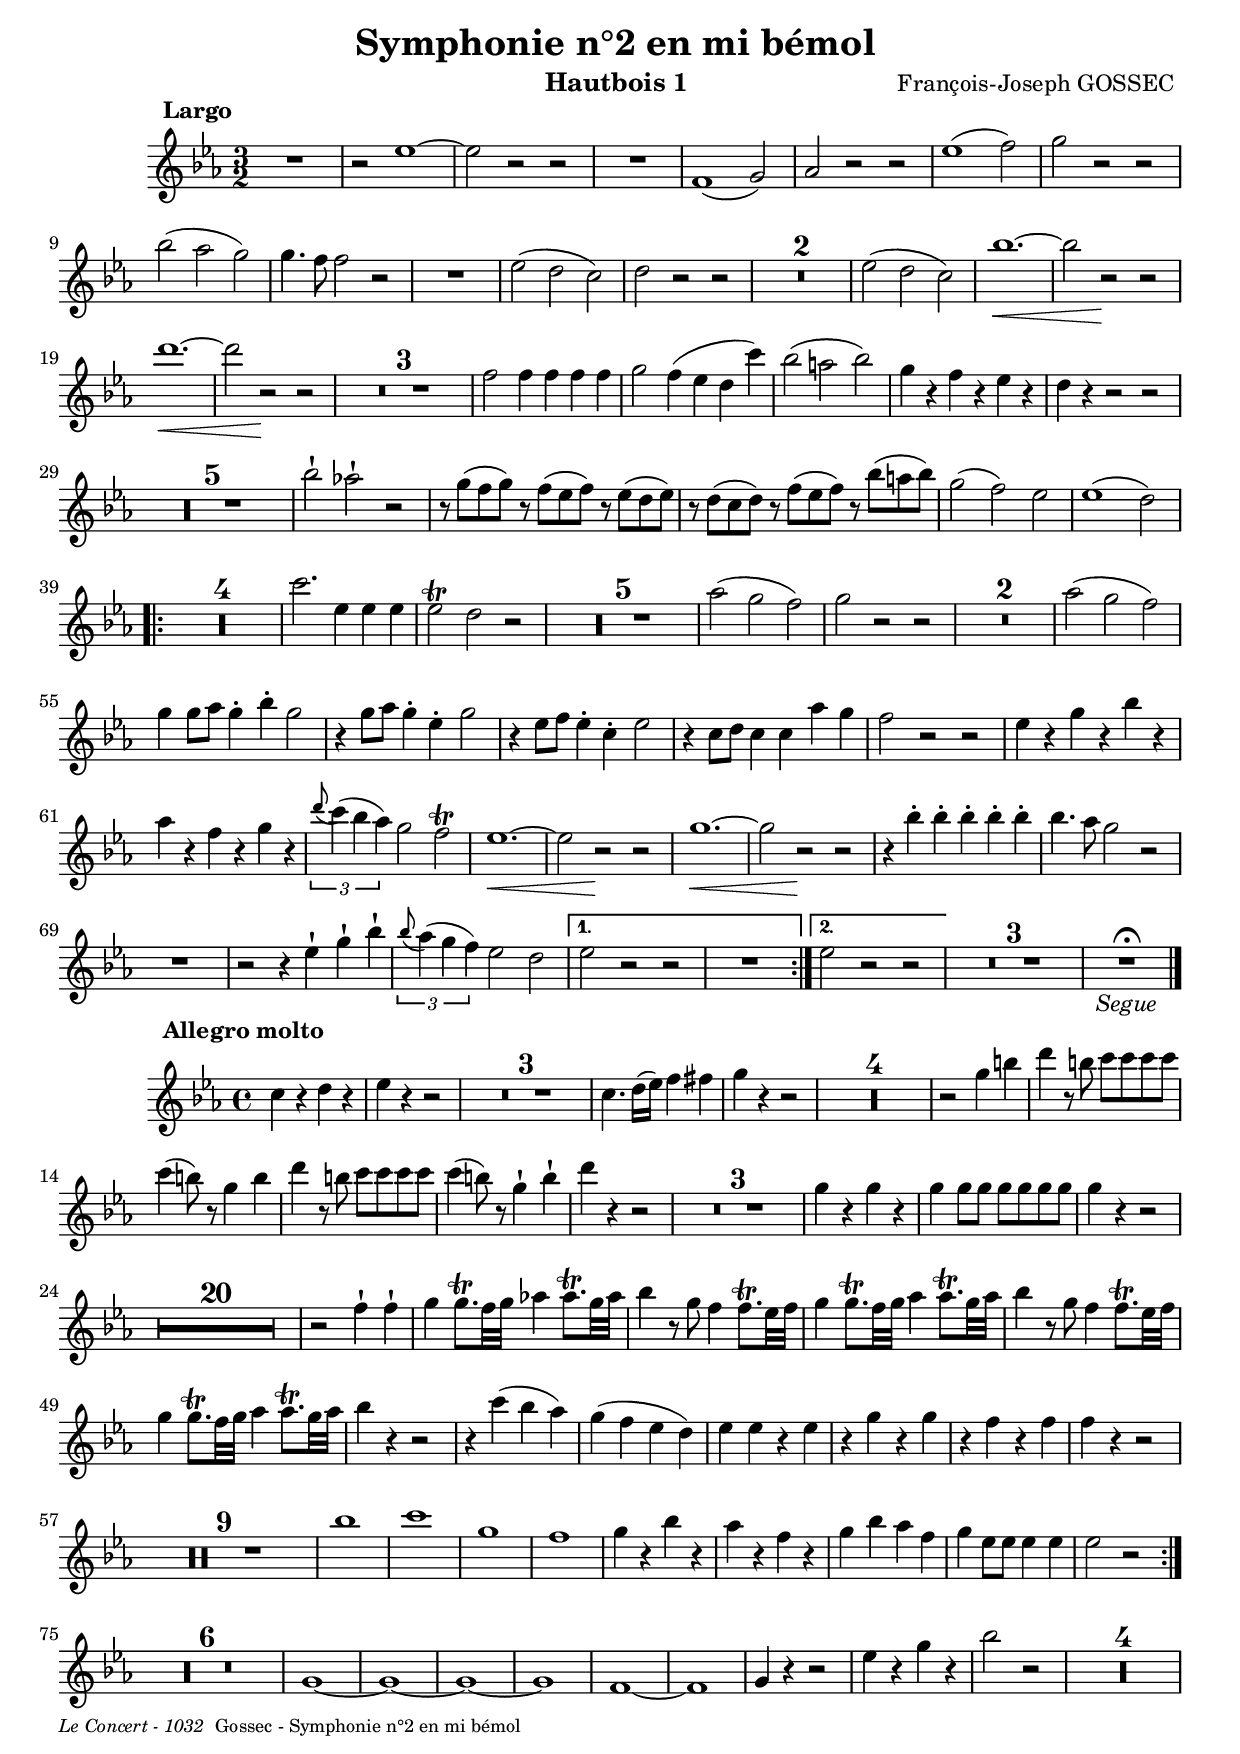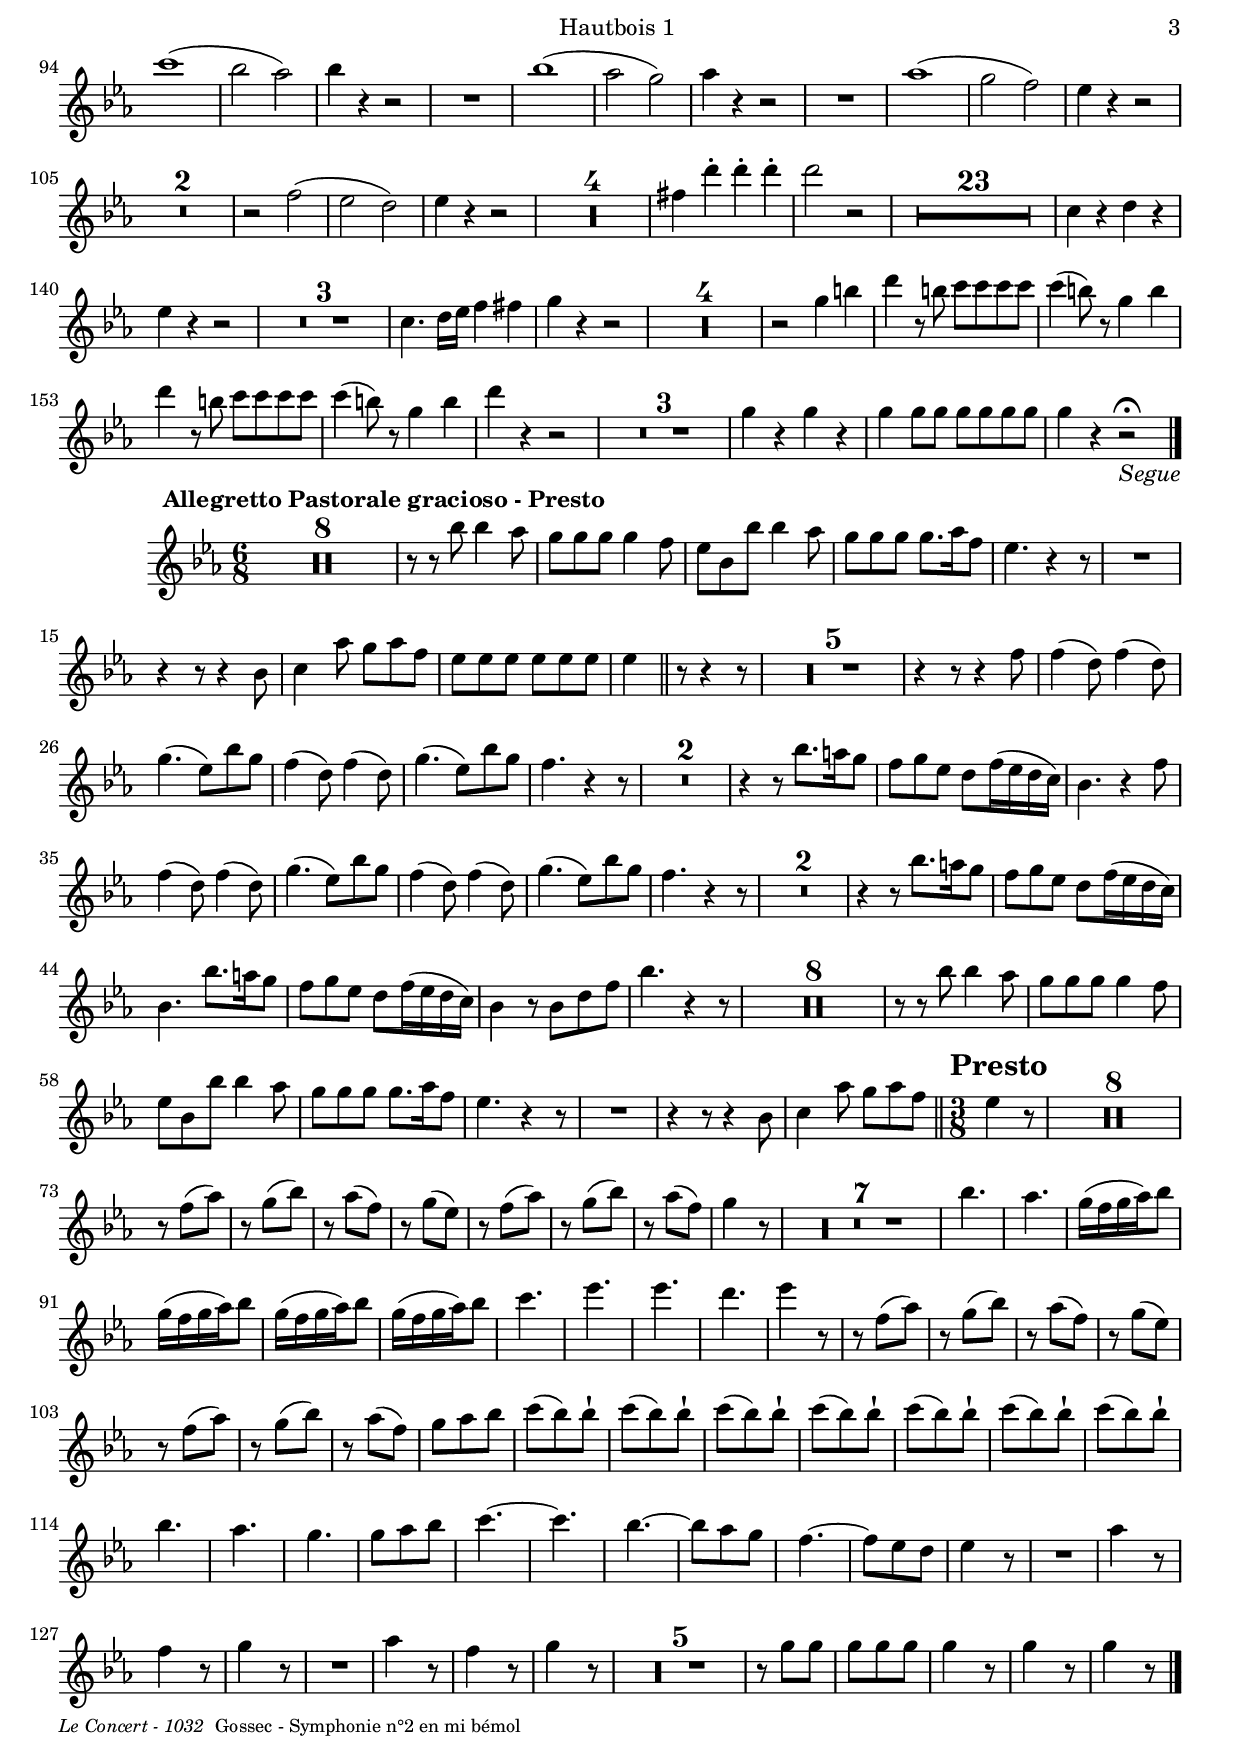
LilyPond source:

\version "2.10.25"

\paper{ #(define page-breaking ly:page-turn-breaking)
         top-margin = 3.0
         bottom-margin = 3.0
         before-title-space = 3.0
         between-system-padding = 3.0
         oddFooterMarkup = \markup {\tiny {\italic{"Le Concert - 1032 "} "Gossec - Symphonie n°2 en mi bémol "}}
         #(set-global-staff-size 24)  
         first-page-number = 2
         ragged-last-bottom = ##f
      }

\book{
\header {
    title = 	"Symphonie n°2 en mi bémol "
    composer =	"François-Joseph GOSSEC "
    instrument =	"Hautbois 1 "
}


\score {
      \new Staff {
         ﻿\version "2.10.25"      %Gossec - Symphonie mi bémol
                        %Hautbois1 - 1er mvt
\relative c''{
\clef treble
\key ees \major
\time 3/2




R1.
r2 ees1 ~
ees2 r r
R1.
f,1( g2)
aes r r
ees'1( f2)
g r r
bes( aes g)
g4. f8 f2 r
R1.
ees2( d c)
d r r
\set Score.skipBars = ##t R1. * 2 
%
ees2( d c)
bes'1.\< ~ 
bes2 r\! r
d1.\< ~
d2 r\! r
\set Score.skipBars = ##t R1. * 3 
%
%
f,2 f4 f f f
g2 f4( ees d c')
bes2( a bes)
g4 r f r ees r
d r r2 r
\set Score.skipBars = ##t R1. * 5 
%
%
%
%
bes'2-| aes!-| r
r8 g( f g) r f( ees f) r ees( d ees)
r d( c d) r f( ees f) r bes( a bes)
g2( f) ees
ees1( d2) \repeat volta 2 {
\set Score.skipBars = ##t R1. * 4 
%
%
%
c'2. ees,4 ees ees
ees2\trill d r
\set Score.skipBars = ##t R1. * 5 
%
%
%
%
aes'2( g f)
g r r
\set Score.skipBars = ##t R1. * 2 
%
aes2( g f)
g4 g8 aes g4-. bes-. g2
r4 g8 aes g4-. ees-. g2
r4 ees8 f ees4-. c-. ees2
r4 c8 d c4 c aes' g
f2 r r
ees4 r g r bes r
aes r f r g r
\times 2/3 {\appoggiatura d'8 c4([ bes aes)]} g2 f\trill
ees1.\< ~
ees2 r\! r
g1.\< ~
g2 r\! r
r4 bes-. bes-. bes-. bes-. bes-. 
bes4. aes8 g2 r
R1.
r2 r4 ees-| g-| bes-|
\times 2/3 {\appoggiatura bes8 aes4([ g f)]} ees2 d }
\alternative { {ees2 r r | R1.} 
   {ees2 r r } }
\set Score.skipBars = ##t R1. * 3
R1.^\fermataMarkup_\markup{\italic "Segue"} 
\bar "|." 
}
}
         \header { piece =  \markup {\hspace #+10.0 \bold "Largo"}     
                  opus = ""  }
}
\score {
      \new Staff {
         ﻿\version "2.10.25"      %Gossec - Symphonie mi bémol
                        %Hautbois1 - 2ème mvt
\relative c''{
\clef treble
\key ees \major
\time 4/4




c4 r d r 
ees r r2
\set Score.skipBars = ##t R1 * 3 
%
%
c4. d16( ees) f4 fis
g r r2
\set Score.skipBars = ##t R1 * 4 
%
%
%
r2 g4 b
d r8 b c c c c
c4( b8) r g4 b
d r8 b c c c c
c4( b8) r g4-| b-|
d r r2
\set Score.skipBars = ##t R1 * 3 
%
%
g,4 r g r
g g8 g g g g g
g4 r r2
\set Score.skipBars = ##t R1 * 20 
%
%
%
%
%
%
%
%
%
%
%
%
%
%
%
%
%
%
%
r2 f4-| f-|
g g8.\trill f32 g aes!4 aes8.\trill g32 aes
bes4 r8 g f4 f8.\trill ees32 f 
g4 g8.\trill f32 g aes4 aes8.\trill g32 aes
bes4 r8 g f4 f8.\trill ees32 f
g4 g8.\trill f32 g aes4 aes8.\trill g32 aes
bes4 r r2
r4 c( bes aes)
g( f ees d)
ees ees r ees
r g r g
r f r f
f r r2
\set Score.skipBars = ##t R1 * 9
%
%
%
%
%
%
%
%
bes1 
c
g
f
g4 r bes r 
aes r f r
g bes aes f
g ees8 ees ees4 ees
ees2 r \bar ":|"
\set Score.skipBars = ##t R1 * 6 
%
%
%
%
%
g,1 ~
g ~
g ~
g
f ~
f
g4 r r2
ees'4 r g r
bes2 r
\set Score.skipBars = ##t R1 * 4 
%
%
%
c1(
bes2 aes)
bes4 r r2
R1
bes(
aes2 g)
aes4 r r2
R1
aes(
g2 f)
ees4 r r2
\set Score.skipBars = ##t R1 * 2 
%
r2 f( 
ees d)
ees4 r r2
\set Score.skipBars = ##t R1 * 4 
%
%
%
fis4 d'-. d-. d-.
d2 r
\set Score.skipBars = ##t R1 * 23 
%
%
%
%
%
%
%
%
%
%
%
%
%
%
%
%
%
%
%
%
%
%
c,4 r d r
ees r r2
\set Score.skipBars = ##t R1 * 3 
%
%
c4. d16 ees f4 fis
g r r2
\set Score.skipBars = ##t R1 * 4 
%
%
%
r2 g4 b
d r8 b c c c c
c4( b8) r g4 b
d r8 b c c c c
c4( b8) r g4 b
d r r2
\set Score.skipBars = ##t R1 * 3 
%
%
g,4 r g r
g g8 g g g g g
g4 r r2^\fermataMarkup_\markup{\italic "Segue"} \bar "|." 
}
}
         \header { piece = \markup {\hspace #+10.0 \bold "Allegro molto"}
                  opus = ""  }
}
\score {
      \new Staff {
         ﻿\version "2.10.25"      %Gossec - Symphonie mi bémol
                        %Hautbois1 - 3ème mvt
\relative c''{
\clef treble
\key ees \major
\time 6/8




\set Score.skipBars = ##t R2. * 8 
%
%
%
%
%
%
%
r8 r bes' bes4 aes8
g g g g4 f8
ees bes bes' bes4 aes8
g g g g8. aes16 f8
ees4. r4 r8
R2.
r4 r8 r4 bes8
c4 aes'8 g aes f
ees ees ees ees ees ees
ees4 \bar "||" r8 r4 r8
\set Score.skipBars = ##t R2. * 5 
%
%
%
%
r4 r8 r4 f8
f4( d8) f4( d8)
g4.( ees8) bes' g
f4( d8) f4( d8)
g4.( ees8) bes' g
f4. r4 r8
\set Score.skipBars = ##t R2. * 2 
%
r4 r8 bes8. a16 g8
f g ees d f16( ees d c)
bes4. r4 f'8
f4( d8) f4( d8)
g4.( ees8) bes' g
f4( d8) f4( d8)
g4.( ees8) bes' g
f4. r4 r8
\set Score.skipBars = ##t R2. * 2 
%
r4 r8 bes8. a16 g8
f g ees d f16( ees d c)
bes4. bes'8. a16 g8
f g ees d f16( ees d c)
bes4 r8 bes d f
bes4. r4 r8
\set Score.skipBars = ##t R2. * 8 
%
%
%
%
%
%
%
r8 r bes bes4 aes8
g g g g4 f8
ees bes bes' bes4 aes8
g g g g8. aes16 f8
ees4. r4 r8
R2.
r4 r8 r4 bes8
c4 aes'8 g aes f \bar "||" \override Score.RehearsalMark #'break-align-symbols = #'(time-signature) \override Score.RehearsalMark #'self-alignment-X = #left \override Score.RehearsalMark #'padding = #2.0 \time 3/8 \mark \markup {\bold "Presto"}
ees4  r8
\set Score.skipBars = ##t R4. * 8 
%
%
%
%
%
%
%
r8 f( aes)
r g( bes)
r aes( f)
r g( ees)
r8 f( aes)
r g( bes)
r aes( f)
g4 r8
\set Score.skipBars = ##t R4. * 7 
%
%
%
%
%
%
bes4. 
aes
\repeat unfold 4 {g16( f g aes) bes8}
%
%
%
c4.
ees
ees
d
ees4 r8
r8 f,( aes)
r g( bes)
r aes( f)
r g( ees)
r8 f( aes)
r g( bes)
r aes( f)
g aes bes
\repeat unfold 7 {c( bes) bes-|}
%
%
%
%
%
%
bes4.
aes
g
g8 aes bes
c4. ~
c
bes ~
bes8 aes g
f4. ~
f8 ees d
ees4 r8
R4.
aes4 r 8
f4 r8
g4 r8
R4.
aes4 r 8
f4 r8
g4 r8
\set Score.skipBars = ##t R4. * 5 
%
%
%
%
r8 g g
g g g
g4 r8
g4 r8
g4 r8 \bar "|." 
}
}
         \header { piece = \markup {\hspace #+10.0 \bold "Allegretto Pastorale gracioso - Presto"}
                  opus = ""  }
}
}
